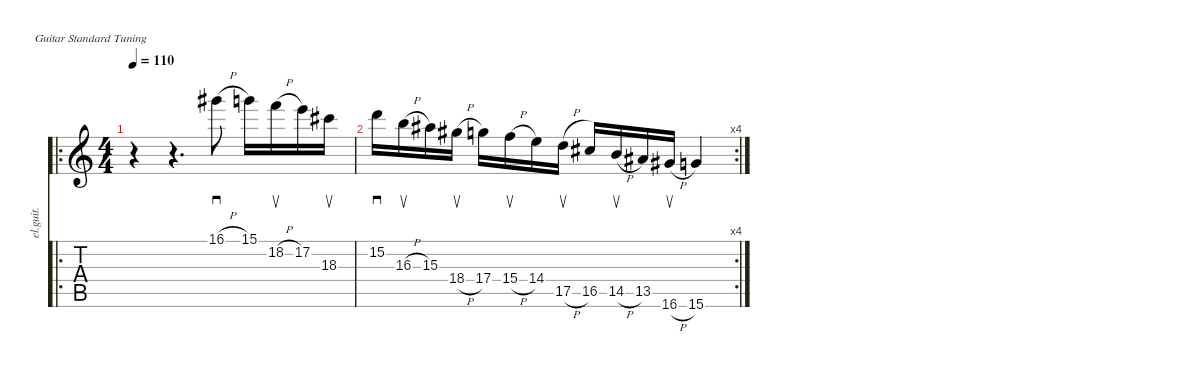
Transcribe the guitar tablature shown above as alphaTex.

\defaultSystemsLayout 4
\hideDynamics
\bracketExtendMode nobrackets
\otherSystemsTrackNameOrientation horizontal
\track ("Clean Guitar" "el.guit.") {instrument electricguitarclean}
\staff {score tabs}
\tuning (E4 B3 G3 D3 A2 E2)
\ro
\ts (4 4)
\tempo 110
\clef g2
\ks c
r.4{dy mf instrument electricguitarclean beam Down} r.4{d beam Down} 16.1{h acc #}.8{sd beam Down} 15.1.16{beam Down} 18.2{h}.16{su beam Down} 17.2.16{beam Down} 18.3{acc #}.16{su beam Down} |
\rc 4
15.2.16{sd beam Down} 16.3{h}.16{su beam Down} 15.3{acc #}.16{beam Down} 18.4{h acc #}.16{su beam Down} 17.4.16{beam Down} 15.4{h}.16{su beam Down} 14.4.16{beam Down} 17.5{h}.16{su beam Down} 16.5{acc #}.16{beam Up} 14.5{h}.16{su beam Up} 13.5{acc #}.16{beam Up} 16.6{h acc #}.16{su beam Up} 15.6.4{beam Up}
